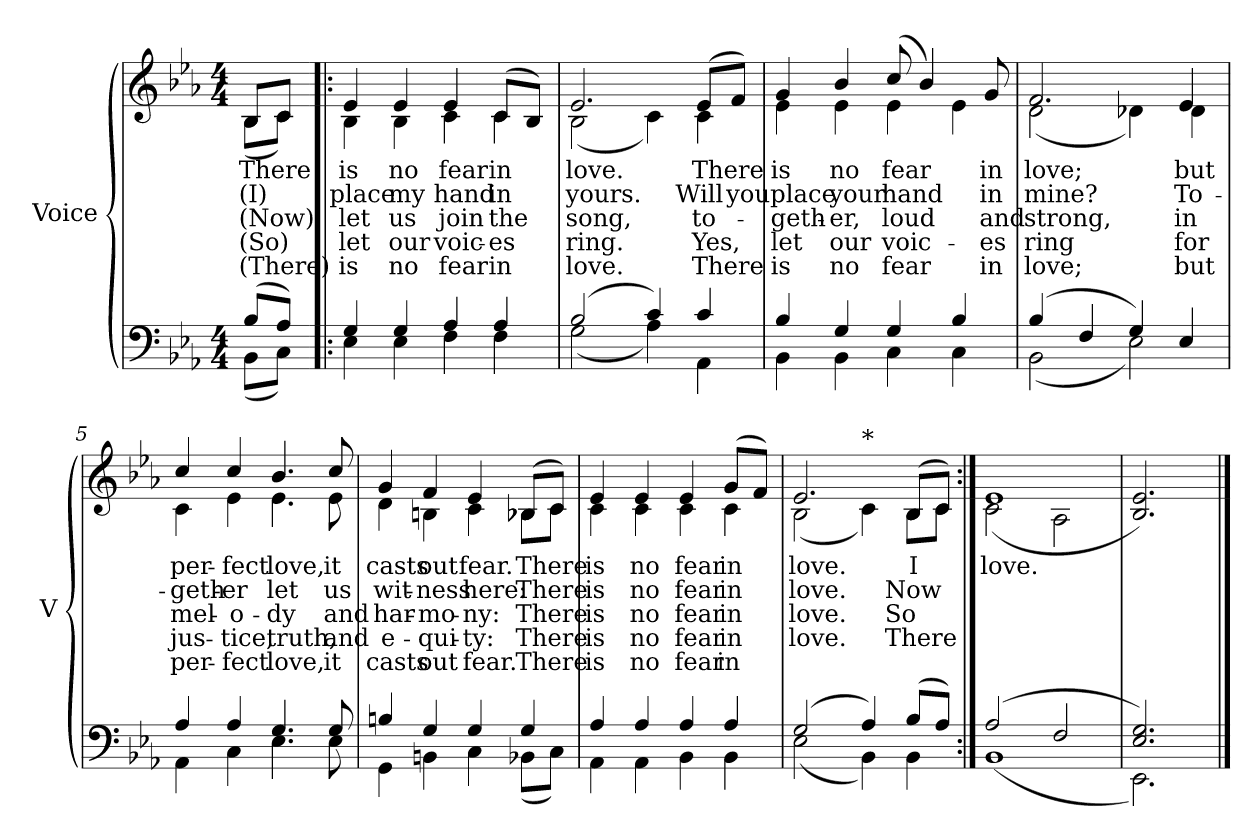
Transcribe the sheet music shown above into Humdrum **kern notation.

**kern	**kern	**text	**text	**text	**text	**text
*part2	*part1	*part1	*part1	*part1	*part1	*part1
*staff2	*staff1	*staff1	*staff1	*staff1	*staff1	*staff1
*I"Voice	*I"Voice	*	*	*	*	*
*I'V	*I'V	*	*	*	*	*
*stria5	*stria5	*	*	*	*	*
*clefF4	*clefG2	*	*	*	*	*
*k[b-e-a-]	*k[b-e-a-]	*	*	*	*	*
*M4/4	*M4/4	*	*	*	*	*
*MM80	*MM80	*	*	*	*	*
=	=	=	=	=	=	=
*^	*	*	*	*	*	*
!	!	!	!LO:LY:b	!LO:LY:b	!LO:LY:b	!LO:LY:b	!LO:LY:b
*	*	*^	*	*	*	*	*
(>8B-/L	(<8BB-\L	8B-/L	(<8B-\L	There	(I)	(Now)	(So)	(There)
8A-/J)	8C\J)	8c/J	8c\J)	.	.	.	.	.
=1!|:	=1!|:	=1!|:	=1!|:	=1!|:	=1!|:	=1!|:	=1!|:	=1!|:
!	!	!	!	!LO:LY:b	!LO:LY:b	!LO:LY:b	!LO:LY:b	!LO:LY:b
4G/	4E-\	4e-/	4B-\	is	place	let	let	is
!	!	!	!	!LO:LY:b	!LO:LY:b	!LO:LY:b	!LO:LY:b	!LO:LY:b
4G/	4E-\	4e-/	4B-\	no	my	us	our	no
!	!	!	!	!LO:LY:b	!LO:LY:b	!LO:LY:b	!LO:LY:b	!LO:LY:b
4A-/	4F\	4e-/	4c\	fear	hand	join	voic-	fear
!	!	!	!	!LO:LY:b	!LO:LY:b	!LO:LY:b	!LO:LY:b	!LO:LY:b
4A-/	4F\	(>8c/L	4c\	in	in	the	-es	in
.	.	8B-/J)	.	.	.	.	.	.
=2	=2	=2	=2	=2	=2	=2	=2	=2
!	!	!	!	!LO:LY:b	!LO:LY:b	!LO:LY:b	!LO:LY:b	!LO:LY:b
(>2B-/	(<2G\	2.e-/	(<2B-\	love.	yours.	song,	ring.	love.
4c/)	4A-\)	.	4c\)	.	.	.	.	.
!	!	!	!	!LO:LY:b	!LO:LY:b	!LO:LY:b	!LO:LY:b	!LO:LY:b
4c/	4AA-\	(>8e-/L	4c\	There	Will	to-	Yes,	There
!	!	!	!	!	!LO:LY:b	!	!	!
.	.	8f/J)	.	.	you	.	.	.
=3	=3	=3	=3	=3	=3	=3	=3	=3
!	!	!	!	!LO:LY:b	!LO:LY:b	!LO:LY:b	!LO:LY:b	!LO:LY:b
4B-/	4BB-\	4g/	4e-\	is	place	-geth-	let	is
!	!	!	!	!LO:LY:b	!LO:LY:b	!LO:LY:b	!LO:LY:b	!LO:LY:b
4G/	4BB-\	4b-/	4e-\	no	your	-er,	our	no
!	!	!	!	!LO:LY:b	!LO:LY:b	!LO:LY:b	!LO:LY:b	!LO:LY:b
4G/	4C\	(>8cc/	4e-\	fear	hand	loud	voic-	fear
.	.	4b-/)	.	.	.	.	.	.
4B-/	4C\	.	4e-\	.	.	.	.	.
!	!	!	!	!LO:LY:b	!LO:LY:b	!LO:LY:b	!LO:LY:b	!LO:LY:b
.	.	8g/	.	in	in	and	-es	in
!!LO:LB:g=z	!!
=4	=4	=4	=4	=4	=4	=4	=4	=4
!	!	!	!	!LO:LY:b	!LO:LY:b	!LO:LY:b	!LO:LY:b	!LO:LY:b
(>4B-/	(<2BB-\	2.f/	(<2d\	love;	mine?	strong,	ring	love;
4F/	.	.	.	.	.	.	.	.
4G/)	2E-\)	.	4d-X\)	.	.	.	.	.
!	!	!	!	!LO:LY:b	!LO:LY:b	!LO:LY:b	!LO:LY:b	!LO:LY:b
4E-/	.	4e-/	4d-\	but	To-	in	for	but
=5	=5	=5	=5	=5	=5	=5	=5	=5
!	!	!	!	!LO:LY:b	!LO:LY:b	!LO:LY:b	!LO:LY:b	!LO:LY:b
4A-/	4AA-\	4cc/	4c\	per-	-geth-	mel-	jus-	per-
!	!	!	!	!LO:LY:b	!LO:LY:b	!LO:LY:b	!LO:LY:b	!LO:LY:b
4A-/	4C\	4cc/	4e-\	-fect	-er	-o-	-tice,	-fect
!	!	!	!	!LO:LY:b	!LO:LY:b	!LO:LY:b	!LO:LY:b	!LO:LY:b
4.G/	4.E-\	4.b-/	4.e-\	love,	let	-dy	truth,	love,
!	!	!	!	!LO:LY:b	!LO:LY:b	!LO:LY:b	!LO:LY:b	!LO:LY:b
8G/	8E-\	8cc/	8e-\	it	us	and	and	it
=6	=6	=6	=6	=6	=6	=6	=6	=6
!	!	!	!	!LO:LY:b	!LO:LY:b	!LO:LY:b	!LO:LY:b	!LO:LY:b
4Bn/	4GG\	4g/	4d\	casts	wit-	har-	e-	casts
!	!	!	!	!LO:LY:b	!LO:LY:b	!LO:LY:b	!LO:LY:b	!LO:LY:b
4G/	4BBn\	4f/	4Bn\	out	-ness	-mo-	-qui-	out
!	!	!	!	!LO:LY:b	!LO:LY:b	!LO:LY:b	!LO:LY:b	!LO:LY:b
4G/	4C\	4e-/	4c\	fear.	here:	-ny:	-ty:	fear.
!	!	!	!	!LO:LY:b	!LO:LY:b	!LO:LY:b	!LO:LY:b	!LO:LY:b
4G/	(<8BB-X\L	(>8B-X/L	8B-\L	There	There	There	There	There
.	8C\J)	8c/J)	8c\J	.	.	.	.	.
!!LO:LB:g=z	!!
=7	=7	=7	=7	=7	=7	=7	=7	=7
!	!	!	!	!LO:LY:b	!LO:LY:b	!LO:LY:b	!LO:LY:b	!LO:LY:b
4A-/	4AA-\	4e-/	4c\	is	is	is	is	is
!	!	!	!	!LO:LY:b	!LO:LY:b	!LO:LY:b	!LO:LY:b	!LO:LY:b
4A-/	4AA-\	4e-/	4c\	no	no	no	no	no
!	!	!	!	!LO:LY:b	!LO:LY:b	!LO:LY:b	!LO:LY:b	!LO:LY:b
4A-/	4BB-\	4e-/	4c\	fear	fear	fear	fear	fear
!	!	!	!	!LO:LY:b	!LO:LY:b	!LO:LY:b	!LO:LY:b	!LO:LY:b
4A-/	4BB-\	(>8g/L	4c\	in	in	in	in	in
.	.	8f/J)	.	.	.	.	.	.
=8	=8	=8	=8	=8	=8	=8	=8	=8
!	!	!	!	!LO:LY:b	!LO:LY:b	!LO:LY:b	!LO:LY:b	!
(>2G/	(<2E-\	2.e-/	(<2B-\	love.	love.	love.	love.	.
!	!	!	!LO:TX:a:t=*	!	!	!	!	!
4A-/)	4BB-\)	.	4c\)	.	.	.	.	.
!	!	!	!	!LO:LY:b	!LO:LY:b	!LO:LY:b	!LO:LY:b	!
(>8B-/L	4BB-\	(>8B-/L	8B-\L	I	Now	So	There	.
8A-/J)	.	8c/J)	8c\J	.	.	.	.	.
=9:|!	=9:|!	=9:|!	=9:|!	=9:|!	=9:|!	=9:|!	=9:|!	=9:|!
!	!	!	!	!LO:LY:b	!	!	!	!
(>2A-/	(1BB-	1e-	(<2c\	love.	.	.	.	.
2F/	.	.	2A-\	.	.	.	.	.
*	*	*v	*v	*	*	*	*	*
=10	=10	=10	=10	=10	=10	=10	=10
2.E-/ 2.G/)	2.EE-\)	2.B-/ 2.e-/)	.	.	.	.	.
*v	*v	*	*	*	*	*	*
==	==	==	==	==	==	==
*-	*-	*-	*-	*-	*-	*-
